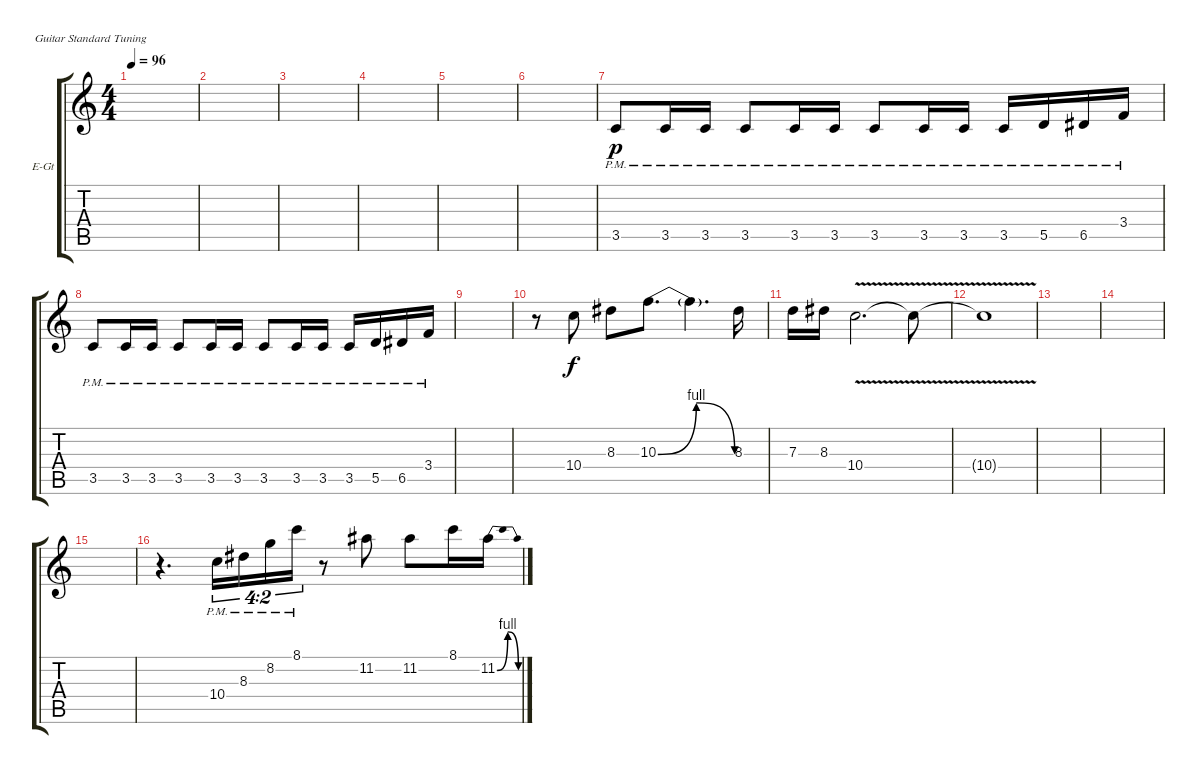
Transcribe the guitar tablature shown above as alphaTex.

\defaultSystemsLayout 4
\bracketExtendMode groupsimilarinstruments
\firstSystemTrackNameOrientation horizontal
\otherSystemsTrackNameOrientation horizontal
\track ("Extra Guitar " "E-Gt") {instrument distortionguitar}
\staff {score tabs}
\tuning (E4 B3 G3 D3 A2 E2)
\ts (4 4)
\tempo 96
\clef g2
\scale
0.333333
\ks c
|
\scale
0.333333 |
\scale
0.333333 |
\scale
0.333333 |
\scale
0.333333 |
\scale
0.333333 |
\scale
0.333333 3.5{pm}.8{dy p} 3.5{pm}.16 3.5{pm}.16 3.5{pm}.8 3.5{pm}.16 3.5{pm}.16 3.5{pm}.8 3.5{pm}.16 3.5{pm}.16 3.5{pm}.16 5.5{pm}.16 6.5{pm}.16 3.4{pm}.16 |
\scale
0.333333 3.5{pm}.8 3.5{pm}.16 3.5{pm}.16 3.5{pm}.8 3.5{pm}.16 3.5{pm}.16 3.5{pm}.8 3.5{pm}.16 3.5{pm}.16 3.5{pm}.16 5.5{pm}.16 6.5{pm}.16 3.4{pm}.16 |
\scale
0.333333 |
\scale
0.333333 r.8 10.4.8{dy f} 8.3.8 10.3{be (bendrelease 0 0 10.2 4 24.599999999999998 4 39 0)}.8{d} 10.3{t}.4{d} 8.3.16 |
\scale
0.333333 7.3.16 8.3.16 10.4{v}.2{d} 10.4{v t}.8 |
\scale
0.333333 10.4{v t}.1 |
\scale
0.333333 |
\scale
0.333333 |
\scale
0.333333 |
\scale
0.333333 r.4{d} 10.4{pm}.16{tu (4 2)} 8.3{pm}.16{tu (4 2)} 8.2{pm}.16{tu (4 2)} 8.1{pm}.16{tu (4 2)} r.8 11.2.8 11.2.8 8.1.16 11.2{be (bendrelease 0 0 17.4 4 48.6 4 59.4 0)}.16
